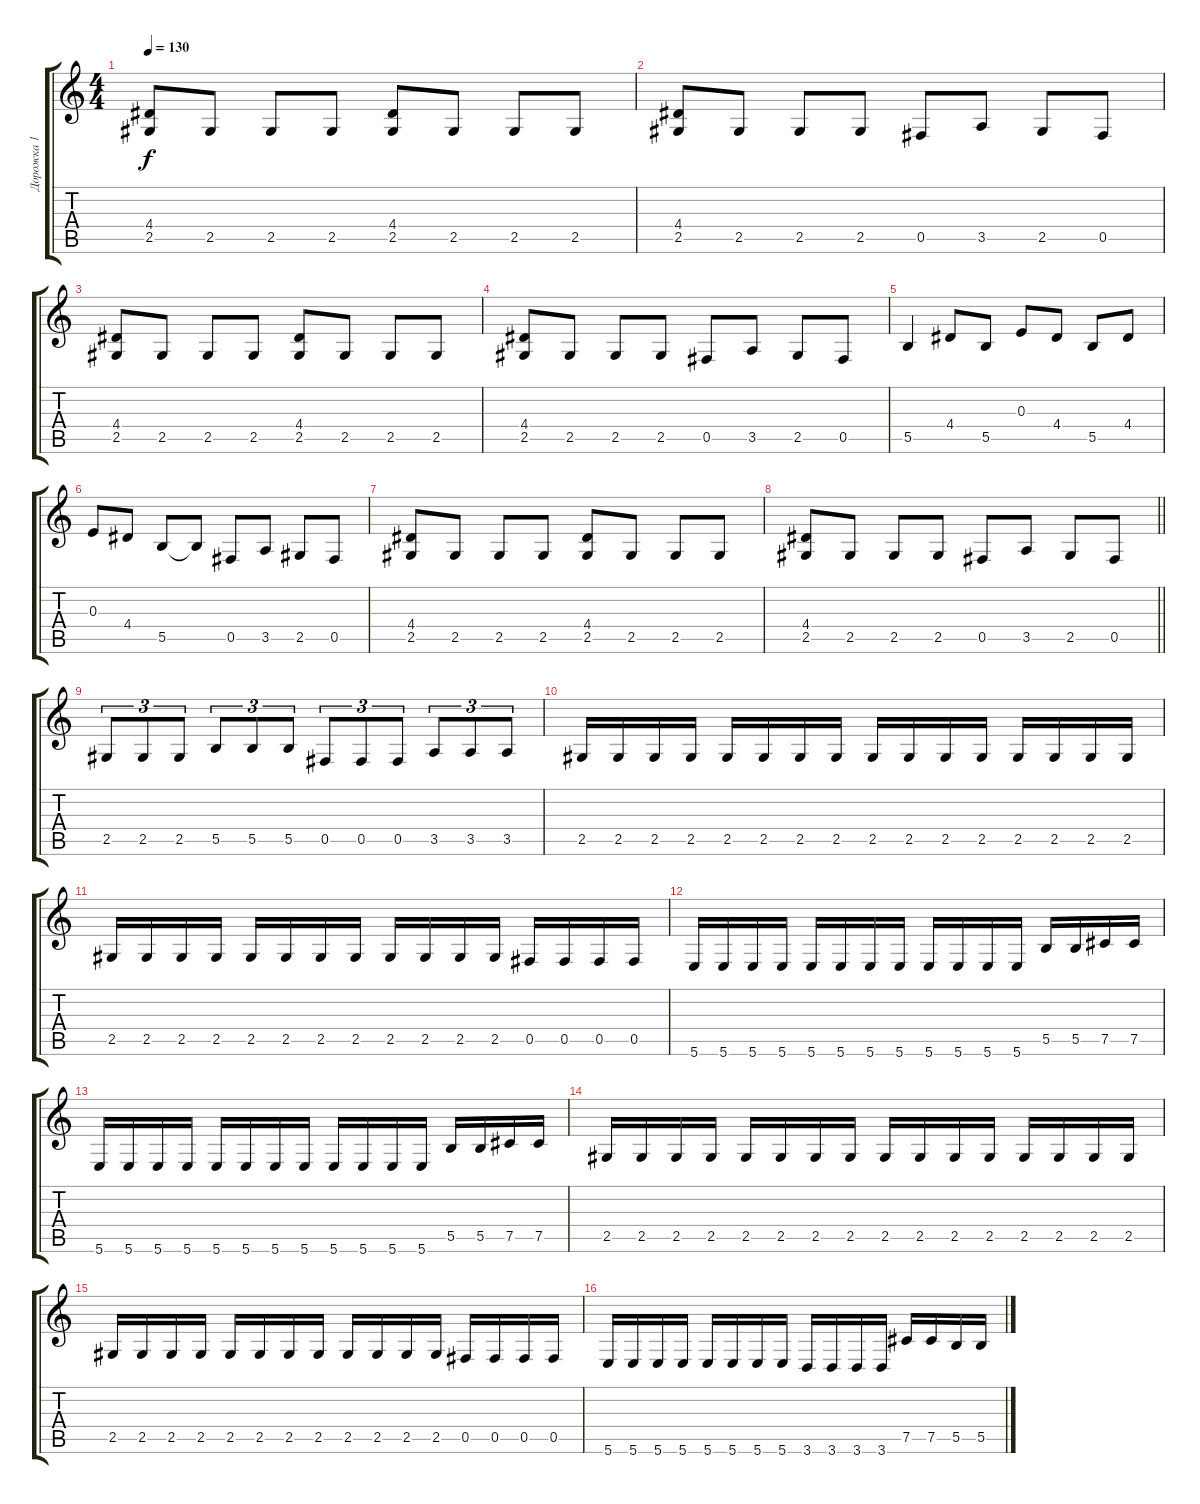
\track ("Дорожка 1" "Дорожка 1") {instrument distortionguitar}
\staff {score tabs}
\tuning (Db4 Ab3 E3 B2 Gb2 B1) {hide}
\ts (4 4)
\section ("" " ")
\tempo 130
\clef g2
\ks c
(4.4 2.5).8{dy f} 2.5.8 2.5.8 2.5.8 (4.4 2.5).8 2.5.8 2.5.8 2.5.8 |
(4.4 2.5).8 2.5.8 2.5.8 2.5.8 0.5.8 3.5.8 2.5.8 0.5.8 |
(4.4 2.5).8 2.5.8 2.5.8 2.5.8 (4.4 2.5).8 2.5.8 2.5.8 2.5.8 |
(4.4 2.5).8 2.5.8 2.5.8 2.5.8 0.5.8 3.5.8 2.5.8 0.5.8 |
5.5.4 4.4.8 5.5.8 0.3.8 4.4.8 5.5.8 4.4.8 |
0.3.8 4.4.8 5.5.8 5.5{t}.8 0.5.8 3.5.8 2.5.8 0.5.8 |
(4.4 2.5).8 2.5.8 2.5.8 2.5.8 (4.4 2.5).8 2.5.8 2.5.8 2.5.8 |
\barLineRight lightlight
(4.4 2.5).8 2.5.8 2.5.8 2.5.8 0.5.8 3.5.8 2.5.8 0.5.8 |
\section ("" " ")
2.5.8{tu (3 2)} 2.5.8{tu (3 2)} 2.5.8{tu (3 2)} 5.5.8{tu (3 2)} 5.5.8{tu (3 2)} 5.5.8{tu (3 2)} 0.5.8{tu (3 2)} 0.5.8{tu (3 2)} 0.5.8{tu (3 2)} 3.5.8{tu (3 2)} 3.5.8{tu (3 2)} 3.5.8{tu (3 2)} |
2.5.16 2.5.16 2.5.16 2.5.16 2.5.16 2.5.16 2.5.16 2.5.16 2.5.16 2.5.16 2.5.16 2.5.16 2.5.16 2.5.16 2.5.16 2.5.16 |
2.5.16 2.5.16 2.5.16 2.5.16 2.5.16 2.5.16 2.5.16 2.5.16 2.5.16 2.5.16 2.5.16 2.5.16 0.5.16 0.5.16 0.5.16 0.5.16 |
5.6.16 5.6.16 5.6.16 5.6.16 5.6.16 5.6.16 5.6.16 5.6.16 5.6.16 5.6.16 5.6.16 5.6.16 5.5.16 5.5.16 7.5.16 7.5.16 |
5.6.16 5.6.16 5.6.16 5.6.16 5.6.16 5.6.16 5.6.16 5.6.16 5.6.16 5.6.16 5.6.16 5.6.16 5.5.16 5.5.16 7.5.16 7.5.16 |
2.5.16 2.5.16 2.5.16 2.5.16 2.5.16 2.5.16 2.5.16 2.5.16 2.5.16 2.5.16 2.5.16 2.5.16 2.5.16 2.5.16 2.5.16 2.5.16 |
2.5.16 2.5.16 2.5.16 2.5.16 2.5.16 2.5.16 2.5.16 2.5.16 2.5.16 2.5.16 2.5.16 2.5.16 0.5.16 0.5.16 0.5.16 0.5.16 |
5.6.16 5.6.16 5.6.16 5.6.16 5.6.16 5.6.16 5.6.16 5.6.16 3.6.16 3.6.16 3.6.16 3.6.16 7.5.16 7.5.16 5.5.16 5.5.16
